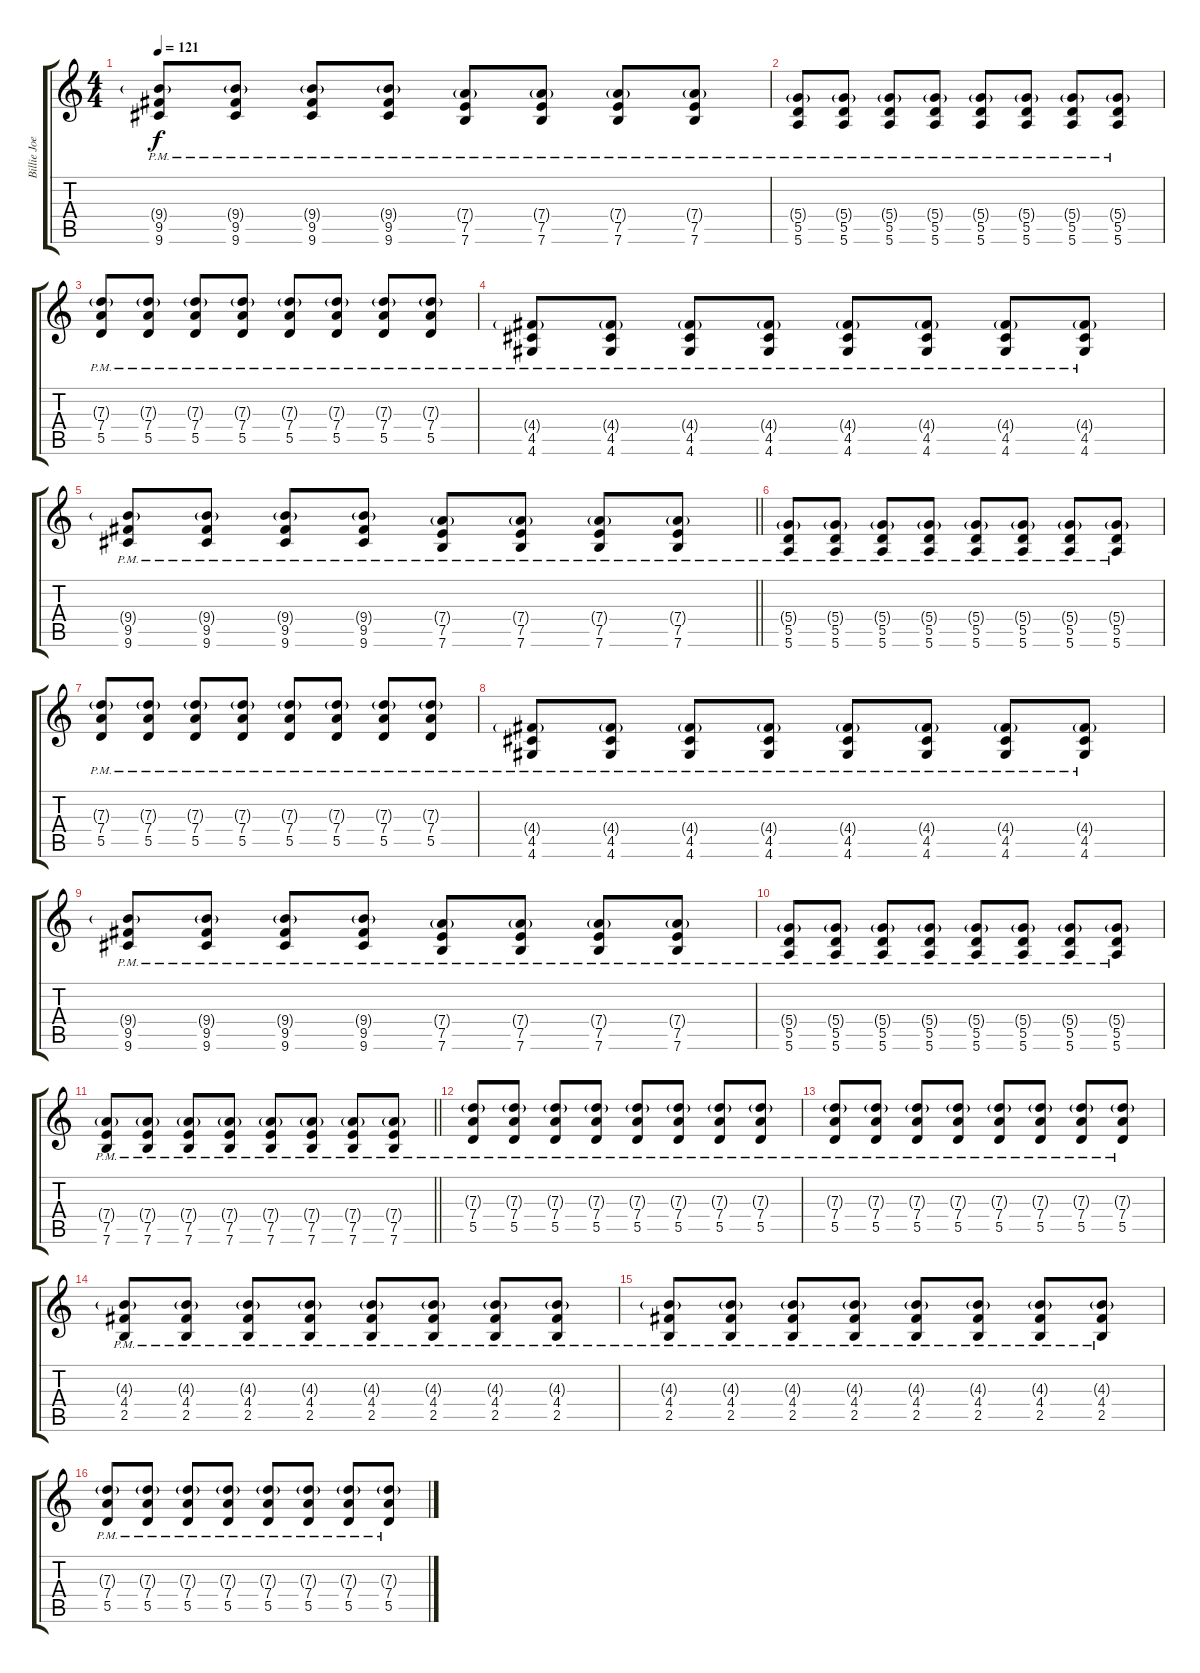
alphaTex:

\track ("Billie Joe" "Billie Joe") {instrument distortionguitar}
\staff {score tabs}
\tuning (E4 B3 G3 D3 A2 E2) {hide}
\ts (4 4)
\tempo 121
\clef g2
\ks c
(9.4{g pm} 9.5{pm} 9.6{pm}).8{dy f} (9.4{g pm} 9.5{pm} 9.6{pm}).8 (9.4{g pm} 9.5{pm} 9.6{pm}).8 (9.4{g pm} 9.5{pm} 9.6{pm}).8 (7.4{g pm} 7.5{pm} 7.6{pm}).8 (7.4{g pm} 7.5{pm} 7.6{pm}).8 (7.4{g pm} 7.5{pm} 7.6{pm}).8 (7.4{g pm} 7.5{pm} 7.6{pm}).8 |
(5.4{g pm} 5.5{pm} 5.6{pm}).8 (5.4{g pm} 5.5{pm} 5.6{pm}).8 (5.4{g pm} 5.5{pm} 5.6{pm}).8 (5.4{g pm} 5.5{pm} 5.6{pm}).8 (5.4{g pm} 5.5{pm} 5.6{pm}).8 (5.4{g pm} 5.5{pm} 5.6{pm}).8 (5.4{g pm} 5.5{pm} 5.6{pm}).8 (5.4{g pm} 5.5{pm} 5.6{pm}).8 |
(7.3{g pm} 7.4{pm} 5.5{pm}).8 (7.3{g pm} 7.4{pm} 5.5{pm}).8 (7.3{g pm} 7.4{pm} 5.5{pm}).8 (7.3{g pm} 7.4{pm} 5.5{pm}).8 (7.3{g pm} 7.4{pm} 5.5{pm}).8 (7.3{g pm} 7.4{pm} 5.5{pm}).8 (7.3{g pm} 7.4{pm} 5.5{pm}).8 (7.3{g pm} 7.4{pm} 5.5{pm}).8 |
(4.4{g pm} 4.5{pm} 4.6{pm}).8 (4.4{g pm} 4.5{pm} 4.6{pm}).8 (4.4{g pm} 4.5{pm} 4.6{pm}).8 (4.4{g pm} 4.5{pm} 4.6{pm}).8 (4.4{g pm} 4.5{pm} 4.6{pm}).8 (4.4{g pm} 4.5{pm} 4.6{pm}).8 (4.4{g pm} 4.5{pm} 4.6{pm}).8 (4.4{g pm} 4.5{pm} 4.6{pm}).8 |
\barLineRight lightlight
(9.4{g pm} 9.5{pm} 9.6{pm}).8 (9.4{g pm} 9.5{pm} 9.6{pm}).8 (9.4{g pm} 9.5{pm} 9.6{pm}).8 (9.4{g pm} 9.5{pm} 9.6{pm}).8 (7.4{g pm} 7.5{pm} 7.6{pm}).8 (7.4{g pm} 7.5{pm} 7.6{pm}).8 (7.4{g pm} 7.5{pm} 7.6{pm}).8 (7.4{g pm} 7.5{pm} 7.6{pm}).8 |
(5.4{g pm} 5.5{pm} 5.6{pm}).8 (5.4{g pm} 5.5{pm} 5.6{pm}).8 (5.4{g pm} 5.5{pm} 5.6{pm}).8 (5.4{g pm} 5.5{pm} 5.6{pm}).8 (5.4{g pm} 5.5{pm} 5.6{pm}).8 (5.4{g pm} 5.5{pm} 5.6{pm}).8 (5.4{g pm} 5.5{pm} 5.6{pm}).8 (5.4{g pm} 5.5{pm} 5.6{pm}).8 |
(7.3{g pm} 7.4{pm} 5.5{pm}).8 (7.3{g pm} 7.4{pm} 5.5{pm}).8 (7.3{g pm} 7.4{pm} 5.5{pm}).8 (7.3{g pm} 7.4{pm} 5.5{pm}).8 (7.3{g pm} 7.4{pm} 5.5{pm}).8 (7.3{g pm} 7.4{pm} 5.5{pm}).8 (7.3{g pm} 7.4{pm} 5.5{pm}).8 (7.3{g pm} 7.4{pm} 5.5{pm}).8 |
(4.4{g pm} 4.5{pm} 4.6{pm}).8 (4.4{g pm} 4.5{pm} 4.6{pm}).8 (4.4{g pm} 4.5{pm} 4.6{pm}).8 (4.4{g pm} 4.5{pm} 4.6{pm}).8 (4.4{g pm} 4.5{pm} 4.6{pm}).8 (4.4{g pm} 4.5{pm} 4.6{pm}).8 (4.4{g pm} 4.5{pm} 4.6{pm}).8 (4.4{g pm} 4.5{pm} 4.6{pm}).8 |
(9.4{g pm} 9.5{pm} 9.6{pm}).8 (9.4{g pm} 9.5{pm} 9.6{pm}).8 (9.4{g pm} 9.5{pm} 9.6{pm}).8 (9.4{g pm} 9.5{pm} 9.6{pm}).8 (7.4{g pm} 7.5{pm} 7.6{pm}).8 (7.4{g pm} 7.5{pm} 7.6{pm}).8 (7.4{g pm} 7.5{pm} 7.6{pm}).8 (7.4{g pm} 7.5{pm} 7.6{pm}).8 |
(5.4{g pm} 5.5{pm} 5.6{pm}).8 (5.4{g pm} 5.5{pm} 5.6{pm}).8 (5.4{g pm} 5.5{pm} 5.6{pm}).8 (5.4{g pm} 5.5{pm} 5.6{pm}).8 (5.4{g pm} 5.5{pm} 5.6{pm}).8 (5.4{g pm} 5.5{pm} 5.6{pm}).8 (5.4{g pm} 5.5{pm} 5.6{pm}).8 (5.4{g pm} 5.5{pm} 5.6{pm}).8 |
\barLineRight lightlight
(7.4{g pm} 7.5{pm} 7.6{pm}).8 (7.4{g pm} 7.5{pm} 7.6{pm}).8 (7.4{g pm} 7.5{pm} 7.6{pm}).8 (7.4{g pm} 7.5{pm} 7.6{pm}).8 (7.4{g pm} 7.5{pm} 7.6{pm}).8 (7.4{g pm} 7.5{pm} 7.6{pm}).8 (7.4{g pm} 7.5{pm} 7.6{pm}).8 (7.4{g pm} 7.5{pm} 7.6{pm}).8 |
(7.3{g pm} 7.4{pm} 5.5{pm}).8 (7.3{g pm} 7.4{pm} 5.5{pm}).8 (7.3{g pm} 7.4{pm} 5.5{pm}).8 (7.3{g pm} 7.4{pm} 5.5{pm}).8 (7.3{g pm} 7.4{pm} 5.5{pm}).8 (7.3{g pm} 7.4{pm} 5.5{pm}).8 (7.3{g pm} 7.4{pm} 5.5{pm}).8 (7.3{g pm} 7.4{pm} 5.5{pm}).8 |
(7.3{g pm} 7.4{pm} 5.5{pm}).8 (7.3{g pm} 7.4{pm} 5.5{pm}).8 (7.3{g pm} 7.4{pm} 5.5{pm}).8 (7.3{g pm} 7.4{pm} 5.5{pm}).8 (7.3{g pm} 7.4{pm} 5.5{pm}).8 (7.3{g pm} 7.4{pm} 5.5{pm}).8 (7.3{g pm} 7.4{pm} 5.5{pm}).8 (7.3{g pm} 7.4{pm} 5.5{pm}).8 |
(4.3{g pm} 4.4{pm} 2.5{pm}).8 (4.3{g pm} 4.4{pm} 2.5{pm}).8 (4.3{g pm} 4.4{pm} 2.5{pm}).8 (4.3{g pm} 4.4{pm} 2.5{pm}).8 (4.3{g pm} 4.4{pm} 2.5{pm}).8 (4.3{g pm} 4.4{pm} 2.5{pm}).8 (4.3{g pm} 4.4{pm} 2.5{pm}).8 (4.3{g pm} 4.4{pm} 2.5{pm}).8 |
(4.3{g pm} 4.4{pm} 2.5{pm}).8 (4.3{g pm} 4.4{pm} 2.5{pm}).8 (4.3{g pm} 4.4{pm} 2.5{pm}).8 (4.3{g pm} 4.4{pm} 2.5{pm}).8 (4.3{g pm} 4.4{pm} 2.5{pm}).8 (4.3{g pm} 4.4{pm} 2.5{pm}).8 (4.3{g pm} 4.4{pm} 2.5{pm}).8 (4.3{g pm} 4.4{pm} 2.5{pm}).8 |
(7.3{g pm} 7.4{pm} 5.5{pm}).8 (7.3{g pm} 7.4{pm} 5.5{pm}).8 (7.3{g pm} 7.4{pm} 5.5{pm}).8 (7.3{g pm} 7.4{pm} 5.5{pm}).8 (7.3{g pm} 7.4{pm} 5.5{pm}).8 (7.3{g pm} 7.4{pm} 5.5{pm}).8 (7.3{g pm} 7.4{pm} 5.5{pm}).8 (7.3{g pm} 7.4{pm} 5.5{pm}).8
